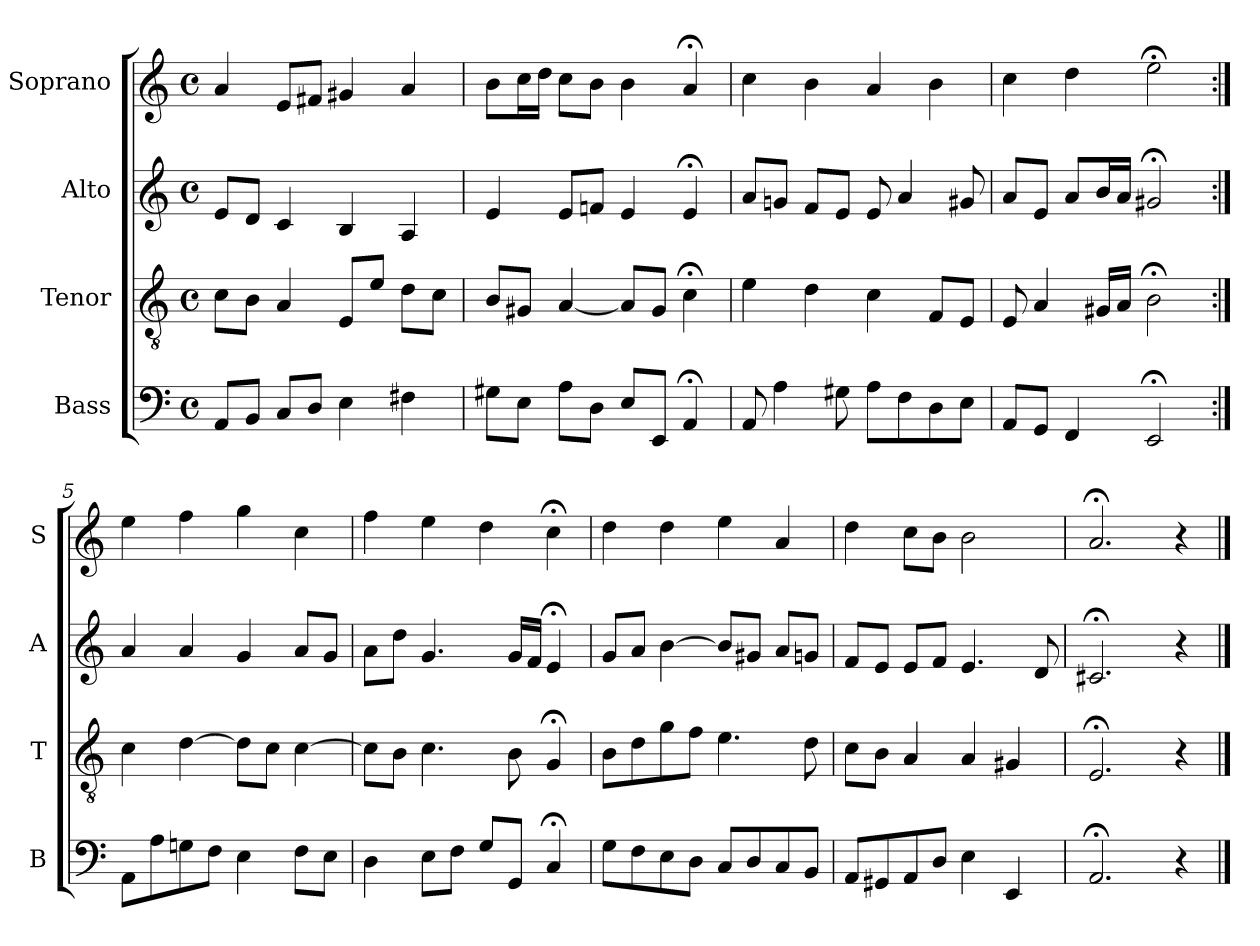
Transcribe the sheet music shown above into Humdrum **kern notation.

**kern	**kern	**kern	**kern
*part4	*part3	*part2	*part1
*staff4	*staff3	*staff2	*staff1
*I"Bass	*I"Tenor	*I"Alto	*I"Soprano
*I'B	*I'T	*I'A	*I'S
*clefF4	*clefGv2	*clefG2	*clefG2
*k[]	*k[]	*k[]	*k[]
*a:	*a:	*a:	*a:
*M4/4	*M4/4	*M4/4	*M4/4
*met(c)	*met(c)	*met(c)	*met(c)
*MM100	*MM100	*MM100	*MM100
=1	=1	=1	=1
8AAL	8cL	8eL	4a
8BBJ	8BJ	8dJ	.
8CL	4A	4c	8eL
8DJ	.	.	8f#XJ
4E	8EL	4B	4g#X
.	8eJ	.	.
4F#X	8dL	4A	4a
.	8cJ	.	.
=2	=2	=2	=2
8G#XL	8BL	4e	8bL
8EiJ	8G#XiJ	.	16ccL
.	.	.	16ddJJ
8AiL	[4Ai	8eL	8ccL
8DJ	.	8fnJ	8bJ
8EL	8AiL]	4e	4b
8EEJ	8G#J	.	.
4AA;<	4c;<	4e;<	4a;<
=3	=3	=3	=3
8AA	4e	8aL	4cc
4A	.	8gnJ	.
.	4d	8fL	4b
8G#X	.	8eJ	.
8AL	4c	8e	4a
8F	.	4a	.
8D	8FL	.	4b
8EJ	8EJ	8g#X	.
=4	=4	=4	=4
8AAL	8E	8aL	4cc
8GGJ	4A	8eJ	.
4FF	.	8aL	4dd
.	16G#XLL	16bL	.
.	16AJJ	16aJJ	.
2EE;<	2B;<	2g#X;<	2ee;<
=5:|!	=5:|!	=5:|!	=5:|!
8AAL	4c	4a	4ee
8A	.	.	.
8Gn	[4d	4a	4ff
8FJ	.	.	.
4E	8dL]	4g	4gg
.	8cJ	.	.
8FL	[4c	8aL	4cc
8EJ	.	8gJ	.
=6	=6	=6	=6
4D	8cL]	8aL	4ff
.	8BJ	8ddJ	.
8EL	4.c	4.g	4ee
8FJ	.	.	.
8GL	.	.	4dd
8GGJ	8B	16gLL	.
.	.	16fJJ	.
4C;<	4G;<	4e;<	4cc;<
=7	=7	=7	=7
8GL	8BL	8gL	4dd
8F	8d	8aJ	.
8E	8g	[4b	4dd
8DJ	8fJ	.	.
8CL	4.e	8bL]	4ee
8D	.	8g#XJ	.
8C	.	8aL	4a
8BBJ	8d	8gnJ	.
=8	=8	=8	=8
8AAL	8cL	8fL	4dd
8GG#X	8BJ	8eJ	.
8AA	4A	8eL	8ccL
8DJ	.	8fJ	8bJ
4E	4A	4.e	2b
4EE	4G#X	.	.
.	.	8d	.
=9	=9	=9	=9
2.AA;<	2.E;<	2.c#X;<	2.a;<
4r	4r	4r	4r
==	==	==	==
*-	*-	*-	*-
